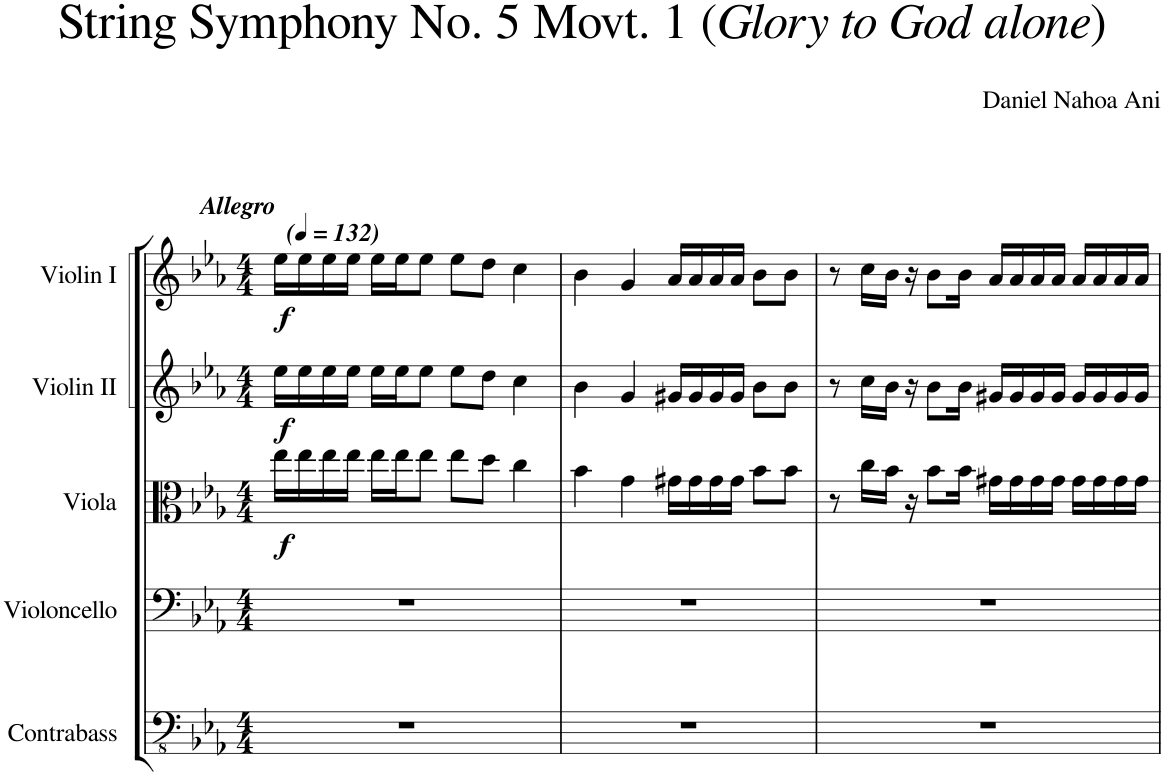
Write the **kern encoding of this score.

**kern	**kern	**kern	**dynam	**kern	**dynam	**kern	**dynam
*part5	*part4	*part3	*part3	*part2	*part2	*part1	*part1
*staff5	*staff4	*staff3	*staff3	*staff2	*staff2	*staff1	*staff1
*I"Contrabass	*I"Violoncello	*I"Viola	*	*I"Violin II	*	*I"Violin I	*
*I'Cb	*I'Vc	*I'Vla	*	*I'Vln	*	*I'Vln	*
*clefFv4	*clefF4	*clefC3	*	*clefG2	*	*clefG2	*
*ITrd7c12	*	*	*	*	*	*	*
*k[b-e-a-]	*k[b-e-a-]	*k[b-e-a-]	*	*k[b-e-a-]	*	*k[b-e-a-]	*
*M4/4	*M4/4	*M4/4	*	*M4/4	*	*M4/4	*
*MM132	*MM132	*MM132	*	*MM132	*	*MM132	*
=1	=1	=1	=1	=1	=1	=1	=1
!	!	!	!	!	!	!LO:TX:a:Bi:t=Allegro	!
!	!	!	!LO:DY:b	!	!LO:DY:b	!	!LO:DY:b
1r	1r	16ee-\LL	f	16ee-\LL	f	16ee-\LL	f
.	.	16ee-\	.	16ee-\	.	16ee-\	.
.	.	16ee-\	.	16ee-\	.	16ee-\	.
.	.	16ee-\JJ	.	16ee-\JJ	.	16ee-\JJ	.
.	.	16ee-\LL	.	16ee-\LL	.	16ee-\LL	.
.	.	16ee-\J	.	16ee-\J	.	16ee-\J	.
.	.	8ee-\J	.	8ee-\J	.	8ee-\J	.
.	.	8ee-\L	.	8ee-\L	.	8ee-\L	.
.	.	8dd\J	.	8dd\J	.	8dd\J	.
.	.	4cc\	.	4cc\	.	4cc\	.
=2	=2	=2	=2	=2	=2	=2	=2
1r	1r	4b-\	.	4b-\	.	4b-\	.
.	.	4g\	.	4g/	.	4g/	.
.	.	16g#X\LL	.	16g#X/LL	.	16a-/LL	.
.	.	16g#\	.	16g#/	.	16a-/	.
.	.	16g#\	.	16g#/	.	16a-/	.
.	.	16g#\JJ	.	16g#/JJ	.	16a-/JJ	.
.	.	8b-\L	.	8b-\L	.	8b-\L	.
.	.	8b-\J	.	8b-\J	.	8b-\J	.
=3	=3	=3	=3	=3	=3	=3	=3
1r	1r	8r	.	8r	.	8r	.
.	.	16cc\LL	.	16cc\LL	.	16cc\LL	.
.	.	16b-\JJ	.	16b-\JJ	.	16b-\JJ	.
.	.	16r	.	16r	.	16r	.
.	.	8b-\L	.	8b-\L	.	8b-\L	.
.	.	16b-\Jk	.	16b-\Jk	.	16b-\Jk	.
.	.	16g#X\LL	.	16g#X/LL	.	16a-/LL	.
.	.	16g#\	.	16g#/	.	16a-/	.
.	.	16g#\	.	16g#/	.	16a-/	.
.	.	16g#\JJ	.	16g#/JJ	.	16a-/JJ	.
.	.	16g#\LL	.	16g#/LL	.	16a-/LL	.
.	.	16g#\	.	16g#/	.	16a-/	.
.	.	16g#\	.	16g#/	.	16a-/	.
.	.	16g#\JJ	.	16g#/JJ	.	16a-/JJ	.
=	=	=	=	=	=	=	=
*-	*-	*-	*-	*-	*-	*-	*-
